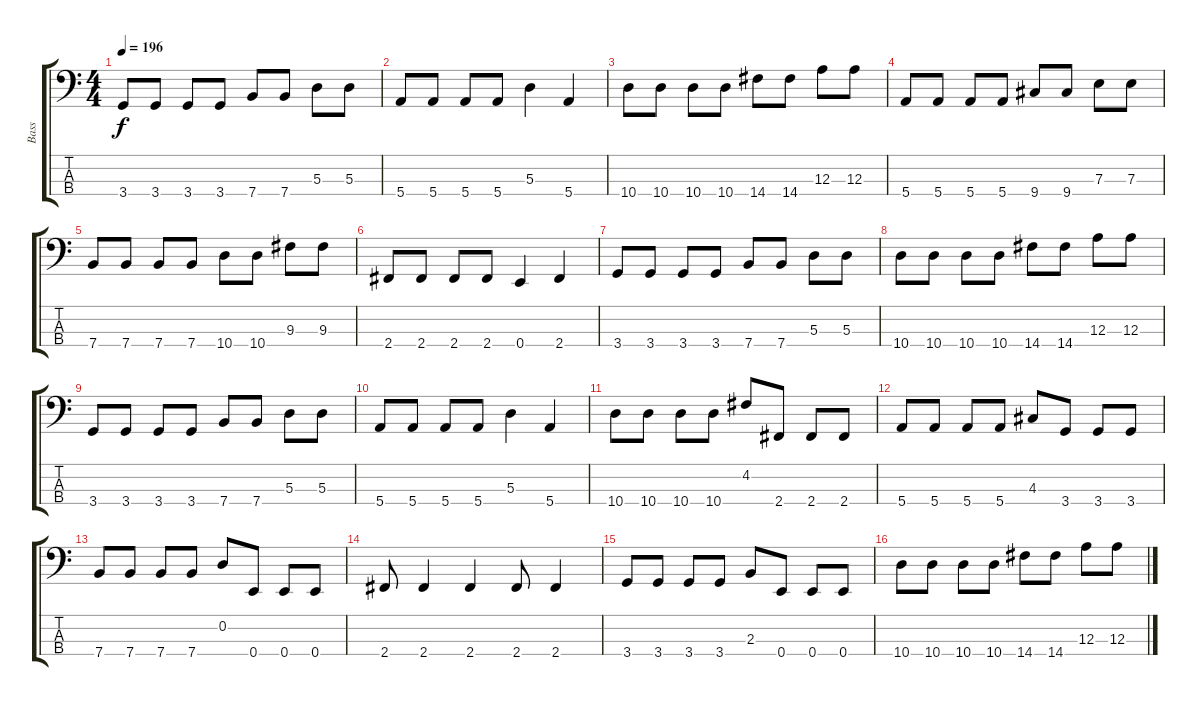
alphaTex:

\track ("Bass" "Bass") {instrument electricbassfinger}
\staff {score tabs}
\tuning (G2 D2 A1 E1) {hide}
\ts (4 4)
\tempo 196
\clef f4
\ks c
3.4.8{dy f} 3.4.8 3.4.8 3.4.8 7.4.8 7.4.8 5.3.8 5.3.8 |
5.4.8 5.4.8 5.4.8 5.4.8 5.3.4 5.4.4 |
10.4.8 10.4.8 10.4.8 10.4.8 14.4.8 14.4.8 12.3.8 12.3.8 |
5.4.8 5.4.8 5.4.8 5.4.8 9.4.8 9.4.8 7.3.8 7.3.8 |
7.4.8 7.4.8 7.4.8 7.4.8 10.4.8 10.4.8 9.3.8 9.3.8 |
2.4.8 2.4.8 2.4.8 2.4.8 0.4.4 2.4.4 |
3.4.8 3.4.8 3.4.8 3.4.8 7.4.8 7.4.8 5.3.8 5.3.8 |
10.4.8 10.4.8 10.4.8 10.4.8 14.4.8 14.4.8 12.3.8 12.3.8 |
3.4.8 3.4.8 3.4.8 3.4.8 7.4.8 7.4.8 5.3.8 5.3.8 |
5.4.8 5.4.8 5.4.8 5.4.8 5.3.4 5.4.4 |
10.4.8 10.4.8 10.4.8 10.4.8 4.2.8 2.4.8 2.4.8 2.4.8 |
5.4.8 5.4.8 5.4.8 5.4.8 4.3.8 3.4.8 3.4.8 3.4.8 |
7.4.8 7.4.8 7.4.8 7.4.8 0.2.8 0.4.8 0.4.8 0.4.8 |
2.4.8 2.4.4 2.4.4 2.4.8 2.4.4 |
3.4.8 3.4.8 3.4.8 3.4.8 2.3.8 0.4.8 0.4.8 0.4.8 |
10.4.8 10.4.8 10.4.8 10.4.8 14.4.8 14.4.8 12.3.8 12.3.8
